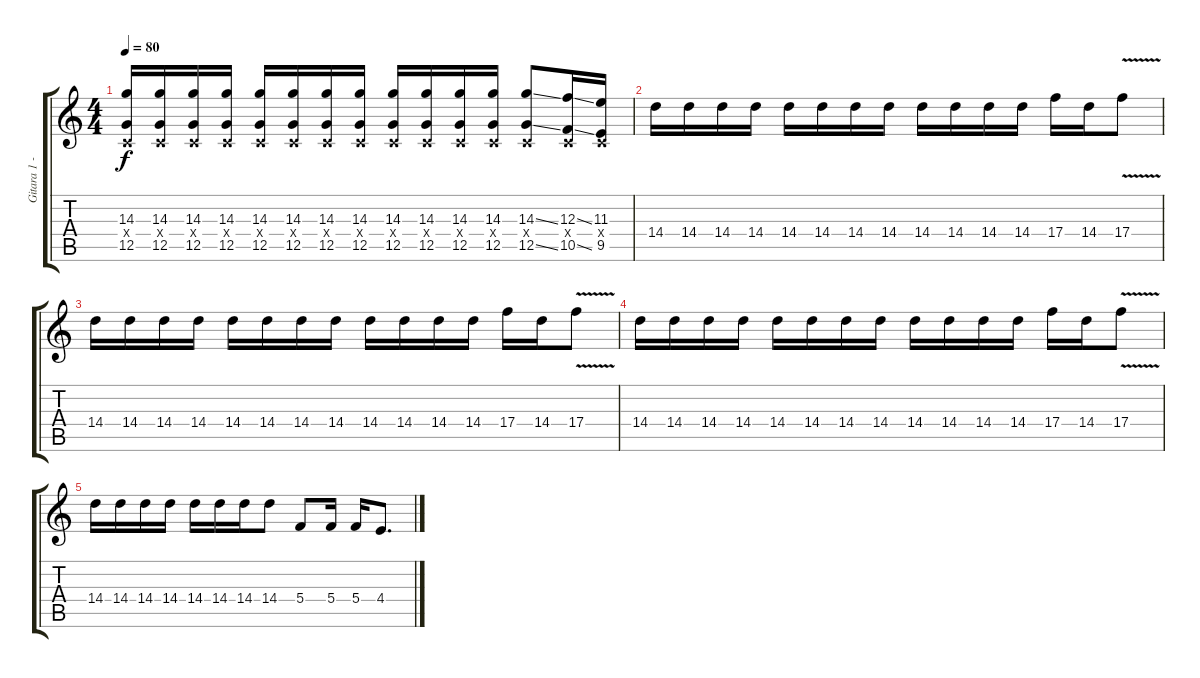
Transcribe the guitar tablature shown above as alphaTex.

\track ("Gitara 1 - Litza" "Gitara 1 -") {instrument distortionguitar}
\staff {score tabs}
\tuning (D4 A3 F3 C3 G2 C2) {hide}
\ts (4 4)
\tempo 80
\clef g2
\ks c
(14.3 0.4{x} 12.5).16{dy f} (14.3 0.4{x} 12.5).16 (14.3 0.4{x} 12.5).16 (14.3 0.4{x} 12.5).16 (14.3 0.4{x} 12.5).16 (14.3 0.4{x} 12.5).16 (14.3 0.4{x} 12.5).16 (14.3 0.4{x} 12.5).16 (14.3 0.4{x} 12.5).16 (14.3 0.4{x} 12.5).16 (14.3 0.4{x} 12.5).16 (14.3 0.4{x} 12.5).16 (14.3{ss} 0.4{x} 12.5{ss}).8 (12.3{ss} 0.4{x} 10.5{ss}).16 (11.3 0.4{x} 9.5).16 |
14.4.16 14.4.16 14.4.16 14.4.16 14.4.16 14.4.16 14.4.16 14.4.16 14.4.16 14.4.16 14.4.16 14.4.16 17.4.16 14.4.16 17.4{v}.8 |
14.4.16 14.4.16 14.4.16 14.4.16 14.4.16 14.4.16 14.4.16 14.4.16 14.4.16 14.4.16 14.4.16 14.4.16 17.4.16 14.4.16 17.4{v}.8 |
14.4.16 14.4.16 14.4.16 14.4.16 14.4.16 14.4.16 14.4.16 14.4.16 14.4.16 14.4.16 14.4.16 14.4.16 17.4.16 14.4.16 17.4{v}.8 |
14.4.16 14.4.16 14.4.16 14.4.16 14.4.16 14.4.16 14.4.16 14.4.8 5.4.8 5.4.16 5.4.16 4.4.8{d}
